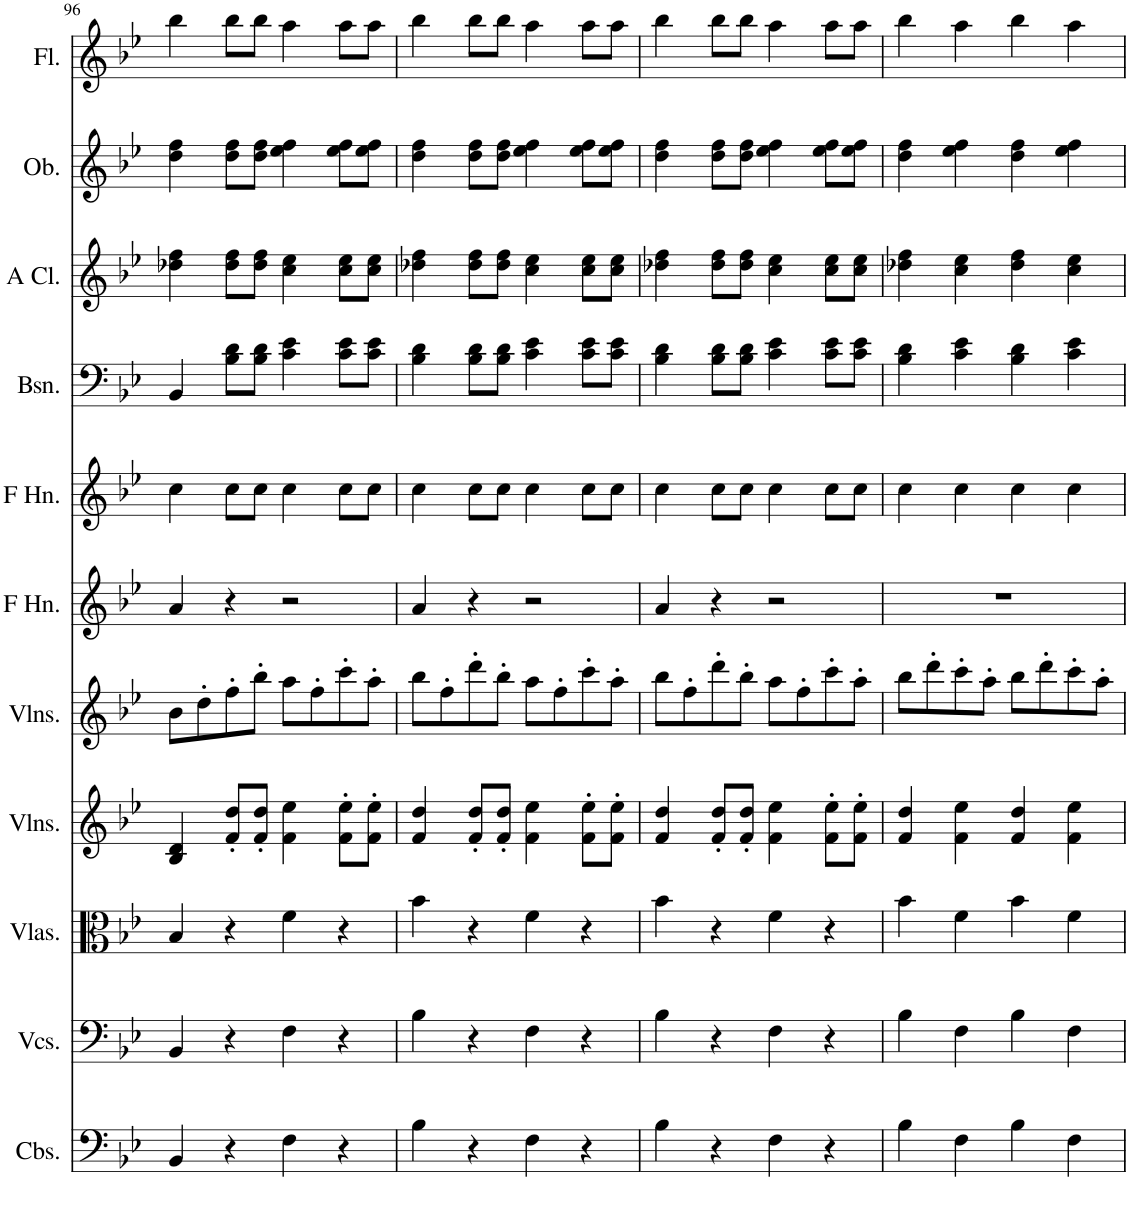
**kern	**kern	**kern	**kern	**kern	**kern	**kern	**kern	**kern	**kern	**kern
*part11	*part10	*part9	*part8	*part7	*part6	*part5	*part4	*part3	*part2	*part1
*staff11	*staff10	*staff9	*staff8	*staff7	*staff6	*staff5	*staff4	*staff3	*staff2	*staff1
*I"Contrabasses, Basso.	*I"Violoncellos, Violoncello.	*I"Violas, Viola.	*I"Violins, Violino II.	*I"Violins, Violino I.	*I"Horn in F, Corni in G.	*I"Horn in F, Corni in B.	*I"Bassoon, Fagotti.	*I"A Clarinet, Clarinetti.	*I"Oboe, Oboi.	*I"Flute, Flauto.
*I'Cbs.	*I'Vcs.	*I'Vlas.	*I'Vlns.	*I'Vlns.	*	*	*I'Bsn.	*I'A Cl.	*I'Ob.	*I'Fl.
!!LO:PB:g=z
*clefF4	*clefF4	*clefC3	*clefG2	*clefG2	*clefG2	*clefG2	*clefF4	*clefG2	*clefG2	*clefG2
*Trd7c12	*	*	*	*	*Trd4c7	*Trd4c7	*	*Trd2c3	*	*
*k[b-e-]	*k[b-e-]	*k[b-e-]	*k[b-e-]	*k[b-e-]	*k[b-e-]	*k[b-e-]	*k[b-e-]	*k[b-e-]	*k[b-e-]	*k[b-e-]
*M4/4	*M4/4	*M4/4	*M4/4	*M4/4	*M4/4	*M4/4	*M4/4	*M4/4	*M4/4	*M4/4
=96	=96	=96	=96	=96	=96	=96	=96	=96	=96	=96
4BB-/	4BB-/	4B-/	4B-/ 4d/	8b-\L	4a/	4cc\	4BB-/	4dd-X\ 4ff\	4dd\ 4ff\	4bb-\
.	.	.	.	8dd'\	.	.	.	.	.	.
4r	4r	4r	8f/' 8dd/'L	8ff'\	4r	8cc\L	8B-\ 8d\L	8dd-\ 8ff\L	8dd\ 8ff\L	8bb-\L
.	.	.	8f/' 8dd/'J	8bb-'\J	.	8cc\J	8B-\ 8d\J	8dd-\ 8ff\J	8dd\ 8ff\J	8bb-\J
4F\	4F\	4f\	4f\ 4ee-\	8aa\L	2r	4cc\	4c\ 4e-\	4cc\ 4ee-\	4ee-\ 4ff\	4aa\
.	.	.	.	8ff'\	.	.	.	.	.	.
4r	4r	4r	8f\' 8ee-\'L	8ccc'\	.	8cc\L	8c\ 8e-\L	8cc\ 8ee-\L	8ee-\ 8ff\L	8aa\L
.	.	.	8f\' 8ee-\'J	8aa'\J	.	8cc\J	8c\ 8e-\J	8cc\ 8ee-\J	8ee-\ 8ff\J	8aa\J
=97	=97	=97	=97	=97	=97	=97	=97	=97	=97	=97
4B-\	4B-\	4b-\	4f/ 4dd/	8bb-\L	4a/	4cc\	4B-\ 4d\	4dd-X\ 4ff\	4dd\ 4ff\	4bb-\
.	.	.	.	8ff'\	.	.	.	.	.	.
4r	4r	4r	8f/' 8dd/'L	8ddd'\	4r	8cc\L	8B-\ 8d\L	8dd-\ 8ff\L	8dd\ 8ff\L	8bb-\L
.	.	.	8f/' 8dd/'J	8bb-'\J	.	8cc\J	8B-\ 8d\J	8dd-\ 8ff\J	8dd\ 8ff\J	8bb-\J
4F\	4F\	4f\	4f\ 4ee-\	8aa\L	2r	4cc\	4c\ 4e-\	4cc\ 4ee-\	4ee-\ 4ff\	4aa\
.	.	.	.	8ff'\	.	.	.	.	.	.
4r	4r	4r	8f\' 8ee-\'L	8ccc'\	.	8cc\L	8c\ 8e-\L	8cc\ 8ee-\L	8ee-\ 8ff\L	8aa\L
.	.	.	8f\' 8ee-\'J	8aa'\J	.	8cc\J	8c\ 8e-\J	8cc\ 8ee-\J	8ee-\ 8ff\J	8aa\J
=98	=98	=98	=98	=98	=98	=98	=98	=98	=98	=98
4B-\	4B-\	4b-\	4f/ 4dd/	8bb-\L	4a/	4cc\	4B-\ 4d\	4dd-X\ 4ff\	4dd\ 4ff\	4bb-\
.	.	.	.	8ff'\	.	.	.	.	.	.
4r	4r	4r	8f/' 8dd/'L	8ddd'\	4r	8cc\L	8B-\ 8d\L	8dd-\ 8ff\L	8dd\ 8ff\L	8bb-\L
.	.	.	8f/' 8dd/'J	8bb-'\J	.	8cc\J	8B-\ 8d\J	8dd-\ 8ff\J	8dd\ 8ff\J	8bb-\J
4F\	4F\	4f\	4f\ 4ee-\	8aa\L	2r	4cc\	4c\ 4e-\	4cc\ 4ee-\	4ee-\ 4ff\	4aa\
.	.	.	.	8ff'\	.	.	.	.	.	.
4r	4r	4r	8f\' 8ee-\'L	8ccc'\	.	8cc\L	8c\ 8e-\L	8cc\ 8ee-\L	8ee-\ 8ff\L	8aa\L
.	.	.	8f\' 8ee-\'J	8aa'\J	.	8cc\J	8c\ 8e-\J	8cc\ 8ee-\J	8ee-\ 8ff\J	8aa\J
=99	=99	=99	=99	=99	=99	=99	=99	=99	=99	=99
4B-\	4B-\	4b-\	4f/ 4dd/	8bb-\L	1r	4cc\	4B-\ 4d\	4dd-X\ 4ff\	4dd\ 4ff\	4bb-\
.	.	.	.	8ddd'\	.	.	.	.	.	.
4F\	4F\	4f\	4f\ 4ee-\	8ccc'\	.	4cc\	4c\ 4e-\	4cc\ 4ee-\	4ee-\ 4ff\	4aa\
.	.	.	.	8aa'\J	.	.	.	.	.	.
4B-\	4B-\	4b-\	4f/ 4dd/	8bb-\L	.	4cc\	4B-\ 4d\	4dd-\ 4ff\	4dd\ 4ff\	4bb-\
.	.	.	.	8ddd'\	.	.	.	.	.	.
4F\	4F\	4f\	4f\ 4ee-\	8ccc'\	.	4cc\	4c\ 4e-\	4cc\ 4ee-\	4ee-\ 4ff\	4aa\
.	.	.	.	8aa'\J	.	.	.	.	.	.
=	=	=	=	=	=	=	=	=	=	=
*-	*-	*-	*-	*-	*-	*-	*-	*-	*-	*-
